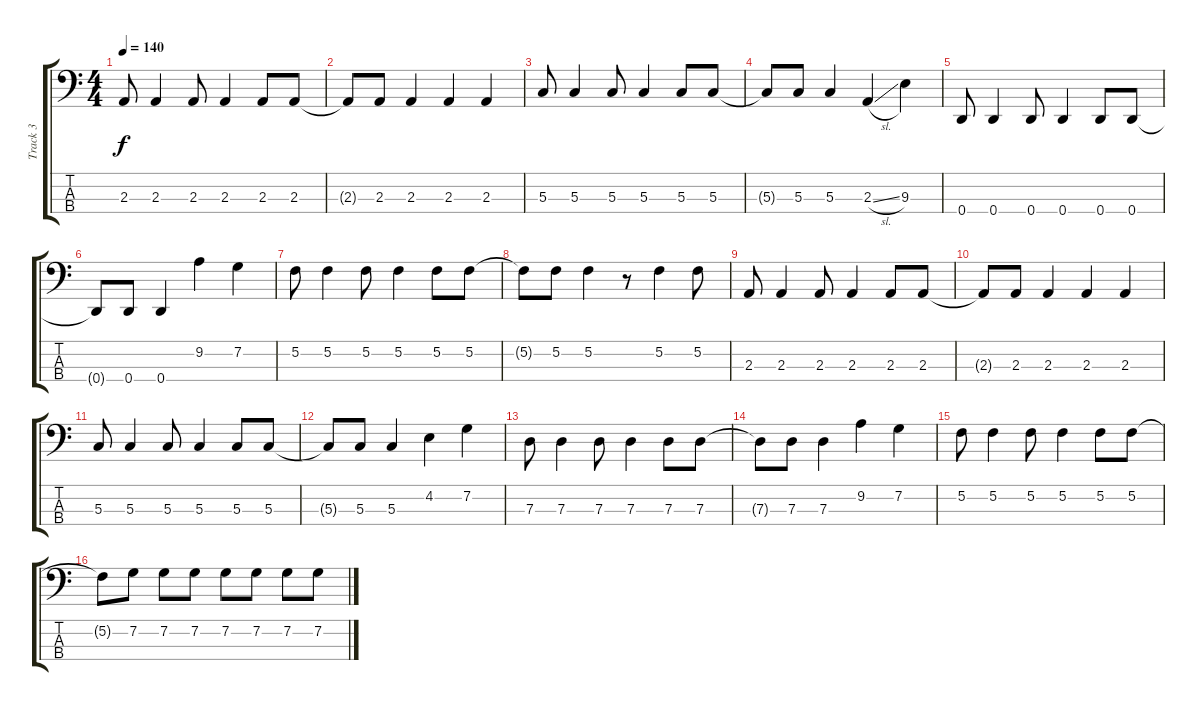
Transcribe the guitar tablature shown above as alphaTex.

\track ("Track 3" "Track 3") {instrument electricbassfinger}
\staff {score tabs}
\tuning (F2 C2 G1 D1) {hide}
\ts (4 4)
\tempo 140
\clef f4
\ks c
2.3.8{dy f} 2.3.4 2.3.8 2.3.4 2.3.8 2.3.8 |
2.3{t}.8 2.3.8 2.3.4 2.3.4 2.3.4 |
5.3.8 5.3.4 5.3.8 5.3.4 5.3.8 5.3.8 |
5.3{t}.8 5.3.8 5.3.4 2.3{sl}.4 9.3.4 |
0.4.8 0.4.4 0.4.8 0.4.4 0.4.8 0.4.8 |
0.4{t}.8 0.4.8 0.4.4 9.2.4 7.2.4 |
5.2.8 5.2.4 5.2.8 5.2.4 5.2.8 5.2.8 |
5.2{t}.8 5.2.8 5.2.4 r.8 5.2.4 5.2.8 |
2.3.8 2.3.4 2.3.8 2.3.4 2.3.8 2.3.8 |
2.3{t}.8 2.3.8 2.3.4 2.3.4 2.3.4 |
5.3.8 5.3.4 5.3.8 5.3.4 5.3.8 5.3.8 |
5.3{t}.8 5.3.8 5.3.4 4.2.4 7.2.4 |
7.3.8 7.3.4 7.3.8 7.3.4 7.3.8 7.3.8 |
7.3{t}.8 7.3.8 7.3.4 9.2.4 7.2.4 |
5.2.8 5.2.4 5.2.8 5.2.4 5.2.8 5.2.8 |
5.2{t}.8 7.2.8 7.2.8 7.2.8 7.2.8 7.2.8 7.2.8 7.2.8
